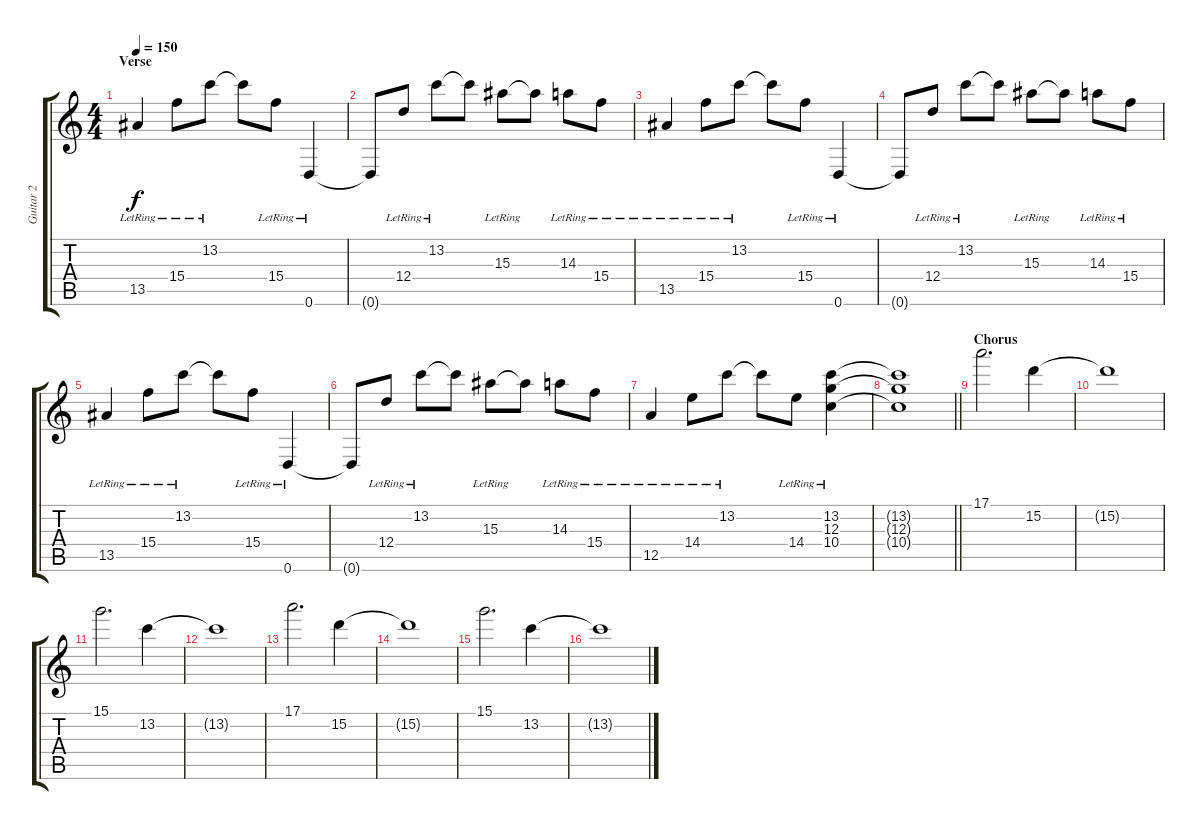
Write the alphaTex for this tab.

\track ("Guitar 2" "Guitar 2") {instrument acousticguitarnylon}
\staff {score tabs}
\tuning (E4 B3 G3 D3 A2 D2) {hide}
\ts (4 4)
\section ("" "Verse")
\tempo 150
\clef g2
\ks c
13.5{lr}.4{dy f} 15.4{lr}.8 13.2{lr}.8 13.2{t}.8 15.4{lr}.8 0.6{lr}.4 |
0.6{t}.8 12.4{lr}.8 13.2{lr}.8 13.2{t}.8 15.3{lr}.8 15.3{t}.8 14.3{lr}.8 15.4{lr}.8 |
13.5{lr}.4 15.4{lr}.8 13.2{lr}.8 13.2{t}.8 15.4{lr}.8 0.6{lr}.4 |
0.6{t}.8 12.4{lr}.8 13.2{lr}.8 13.2{t}.8 15.3{lr}.8 15.3{t}.8 14.3{lr}.8 15.4{lr}.8 |
13.5{lr}.4 15.4{lr}.8 13.2{lr}.8 13.2{t}.8 15.4{lr}.8 0.6{lr}.4 |
0.6{t}.8 12.4{lr}.8 13.2{lr}.8 13.2{t}.8 15.3{lr}.8 15.3{t}.8 14.3{lr}.8 15.4{lr}.8 |
12.5{lr}.4 14.4{lr}.8 13.2{lr}.8 13.2{t}.8 14.4{lr}.8 (13.2{lr} 12.3{lr} 10.4{lr}).4 |
\barLineRight lightlight
(13.2{t} 12.3{t} 10.4{t}).1 |
\section ("" "Chorus")
17.1.2{d volume 5 instrument distortionguitar} 15.2.4 |
15.2{t}.1 |
15.1.2{d} 13.2.4 |
13.2{t}.1 |
17.1.2{d} 15.2.4 |
15.2{t}.1 |
15.1.2{d} 13.2.4 |
13.2{t}.1
